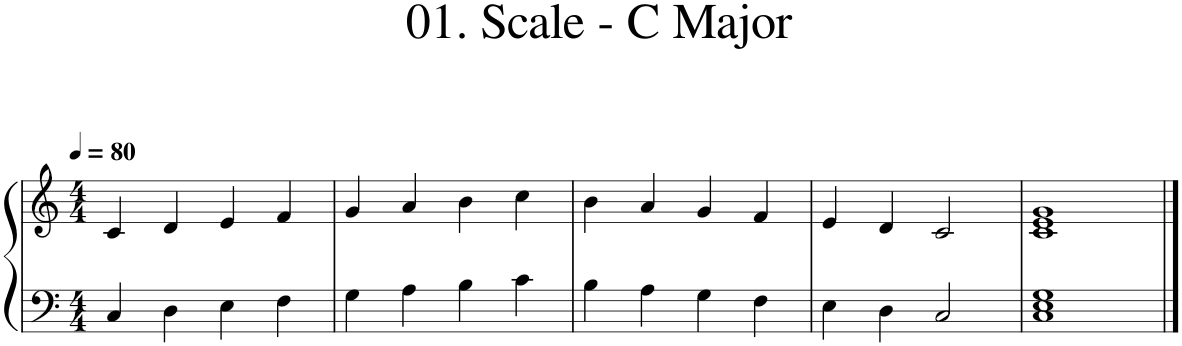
**kern	**kern
*part1	*part1
*staff2	*staff1
*I"Piano	*
*I'Pno.	*
*clefF4	*clefG2
*k[]	*k[]
*M4/4	*M4/4
*MM80	*MM80
=1	=1
4C/	4c/
4D\	4d/
4E\	4e/
4F\	4f/
=2	=2
4G\	4g/
4A\	4a/
4B\	4b\
4c\	4cc\
=3	=3
4B\	4b\
4A\	4a/
4G\	4g/
4F\	4f/
=4	=4
4E\	4e/
4D\	4d/
2C/	2c/
=5	=5
1C 1E 1G	1c 1e 1g
==	==
*-	*-
